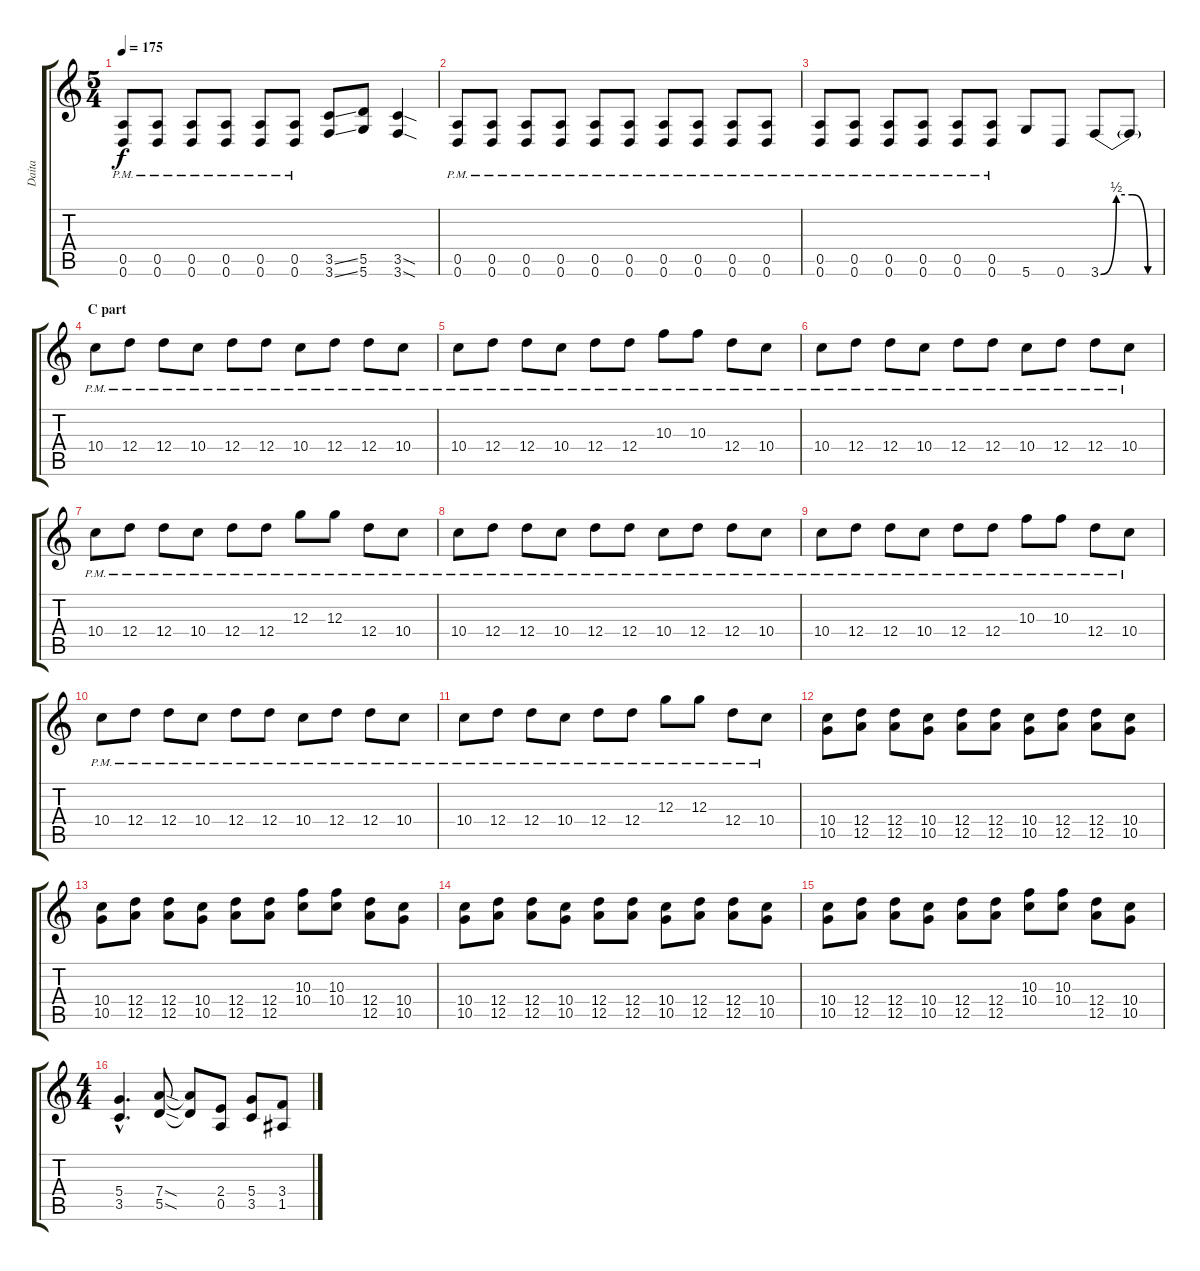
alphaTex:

\track ("Daita" "Daita") {instrument distortionguitar}
\staff {score tabs}
\tuning (E4 B3 G3 D3 A2 D2) {hide}
\ts (5 4)
\tempo 175
\clef g2
\ks c
(0.5{pm} 0.6{pm}).8{dy f} (0.5{pm} 0.6{pm}).8 (0.5{pm} 0.6{pm}).8 (0.5{pm} 0.6{pm}).8 (0.5{pm} 0.6{pm}).8 (0.5{pm} 0.6{pm}).8 (3.5{ss} 3.6{ss}).8 (5.5 5.6).8 (3.5{sod} 3.6{sod}).4 |
(0.5{pm} 0.6{pm}).8 (0.5{pm} 0.6{pm}).8 (0.5{pm} 0.6{pm}).8 (0.5{pm} 0.6{pm}).8 (0.5{pm} 0.6{pm}).8 (0.5{pm} 0.6{pm}).8 (0.5{pm} 0.6{pm}).8 (0.5{pm} 0.6{pm}).8 (0.5{pm} 0.6{pm}).8 (0.5{pm} 0.6{pm}).8 |
(0.5{pm} 0.6{pm}).8 (0.5{pm} 0.6{pm}).8 (0.5{pm} 0.6{pm}).8 (0.5{pm} 0.6{pm}).8 (0.5{pm} 0.6{pm}).8 (0.5{pm} 0.6{pm}).8 5.6.8 0.6.8 3.6{be (custom 0 0 15 2 30 2 45 0 60 0)}.8 3.6{t}.8 |
\section ("" "C part")
10.4{pm}.8 12.4{pm}.8 12.4{pm}.8 10.4{pm}.8 12.4{pm}.8 12.4{pm}.8 10.4{pm}.8 12.4{pm}.8 12.4{pm}.8 10.4{pm}.8 |
10.4{pm}.8 12.4{pm}.8 12.4{pm}.8 10.4{pm}.8 12.4{pm}.8 12.4{pm}.8 10.3{pm}.8 10.3{pm}.8 12.4{pm}.8 10.4{pm}.8 |
10.4{pm}.8 12.4{pm}.8 12.4{pm}.8 10.4{pm}.8 12.4{pm}.8 12.4{pm}.8 10.4{pm}.8 12.4{pm}.8 12.4{pm}.8 10.4{pm}.8 |
10.4{pm}.8 12.4{pm}.8 12.4{pm}.8 10.4{pm}.8 12.4{pm}.8 12.4{pm}.8 12.3{pm}.8 12.3{pm}.8 12.4{pm}.8 10.4{pm}.8 |
10.4{pm}.8 12.4{pm}.8 12.4{pm}.8 10.4{pm}.8 12.4{pm}.8 12.4{pm}.8 10.4{pm}.8 12.4{pm}.8 12.4{pm}.8 10.4{pm}.8 |
10.4{pm}.8 12.4{pm}.8 12.4{pm}.8 10.4{pm}.8 12.4{pm}.8 12.4{pm}.8 10.3{pm}.8 10.3{pm}.8 12.4{pm}.8 10.4{pm}.8 |
10.4{pm}.8 12.4{pm}.8 12.4{pm}.8 10.4{pm}.8 12.4{pm}.8 12.4{pm}.8 10.4{pm}.8 12.4{pm}.8 12.4{pm}.8 10.4{pm}.8 |
10.4{pm}.8 12.4{pm}.8 12.4{pm}.8 10.4{pm}.8 12.4{pm}.8 12.4{pm}.8 12.3{pm}.8 12.3{pm}.8 12.4{pm}.8 10.4{pm}.8 |
(10.4 10.5).8 (12.4 12.5).8 (12.4 12.5).8 (10.4 10.5).8 (12.4 12.5).8 (12.4 12.5).8 (10.4 10.5).8 (12.4 12.5).8 (12.4 12.5).8 (10.4 10.5).8 |
(10.4 10.5).8 (12.4 12.5).8 (12.4 12.5).8 (10.4 10.5).8 (12.4 12.5).8 (12.4 12.5).8 (10.3 10.4).8 (10.3 10.4).8 (12.4 12.5).8 (10.4 10.5).8 |
(10.4 10.5).8 (12.4 12.5).8 (12.4 12.5).8 (10.4 10.5).8 (12.4 12.5).8 (12.4 12.5).8 (10.4 10.5).8 (12.4 12.5).8 (12.4 12.5).8 (10.4 10.5).8 |
(10.4 10.5).8 (12.4 12.5).8 (12.4 12.5).8 (10.4 10.5).8 (12.4 12.5).8 (12.4 12.5).8 (10.3 10.4).8 (10.3 10.4).8 (12.4 12.5).8 (10.4 10.5).8 |
\ts (4 4)
(5.4{hac} 3.5{hac}).4{d} (7.4{sod} 5.5{sod}).8 (7.4{t} 5.5{t}).8 (2.4 0.5).8 (5.4 3.5).8 (3.4 1.5).8
